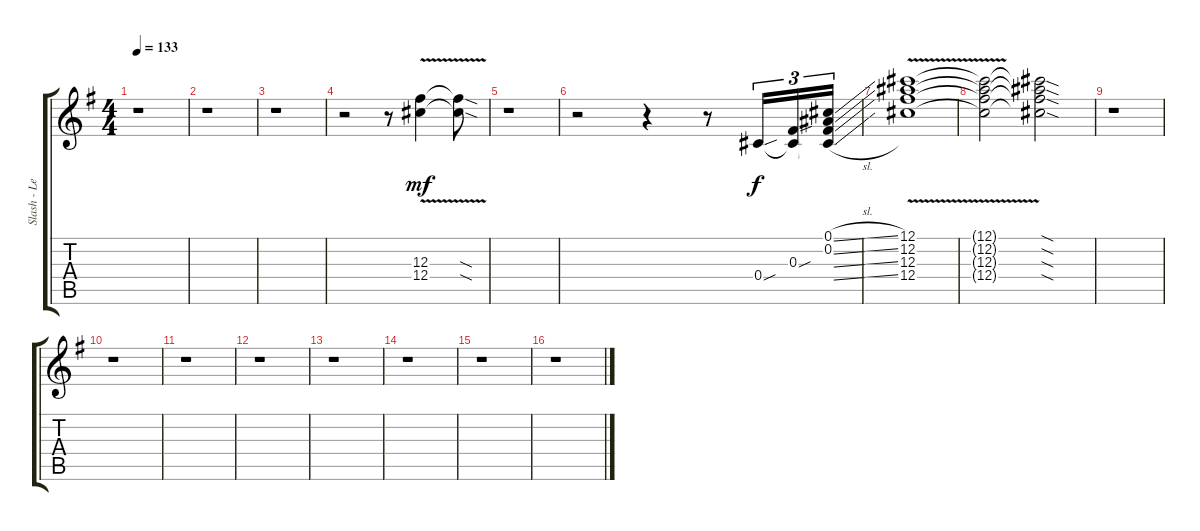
\track ("Slash - Lead Guitar" "Slash - Le") {instrument distortionguitar}
\staff {score tabs}
\tuning (Db4 Bb3 Gb3 Db3 Gb2 Db2) {hide}
\ts (4 4)
\tempo 133
\clef g2
\ks g
r.1{dy mf instrument distortionguitar} |
r.1 |
r.1 |
r.2 r.8 (12.3{v} 12.4{v}).4 (12.3{sod t} 12.4{sod t}).8 |
r.1 |
r.2 r.4 r.8 0.4{sou}.16{tu (3 2) dy f instrument electricguitarclean} (0.3{sou} 0.4{t}).16{tu (3 2)} (0.1{sl} 0.2{sl} 0.3{sl t} 0.4{sl t}).16{tu (3 2)} |
(12.1{v} 12.2{v} 12.3{v} 12.4{v}).1 |
(12.1{t} 12.2{t} 12.3{t} 12.4{t}).2 (12.1{sod t} 12.2{sod t} 12.3{sod t} 12.4{sod t}).2 |
r.1{instrument distortionguitar} |
r.1 |
r.1 |
r.1 |
r.1 |
r.1 |
r.1 |
r.1
